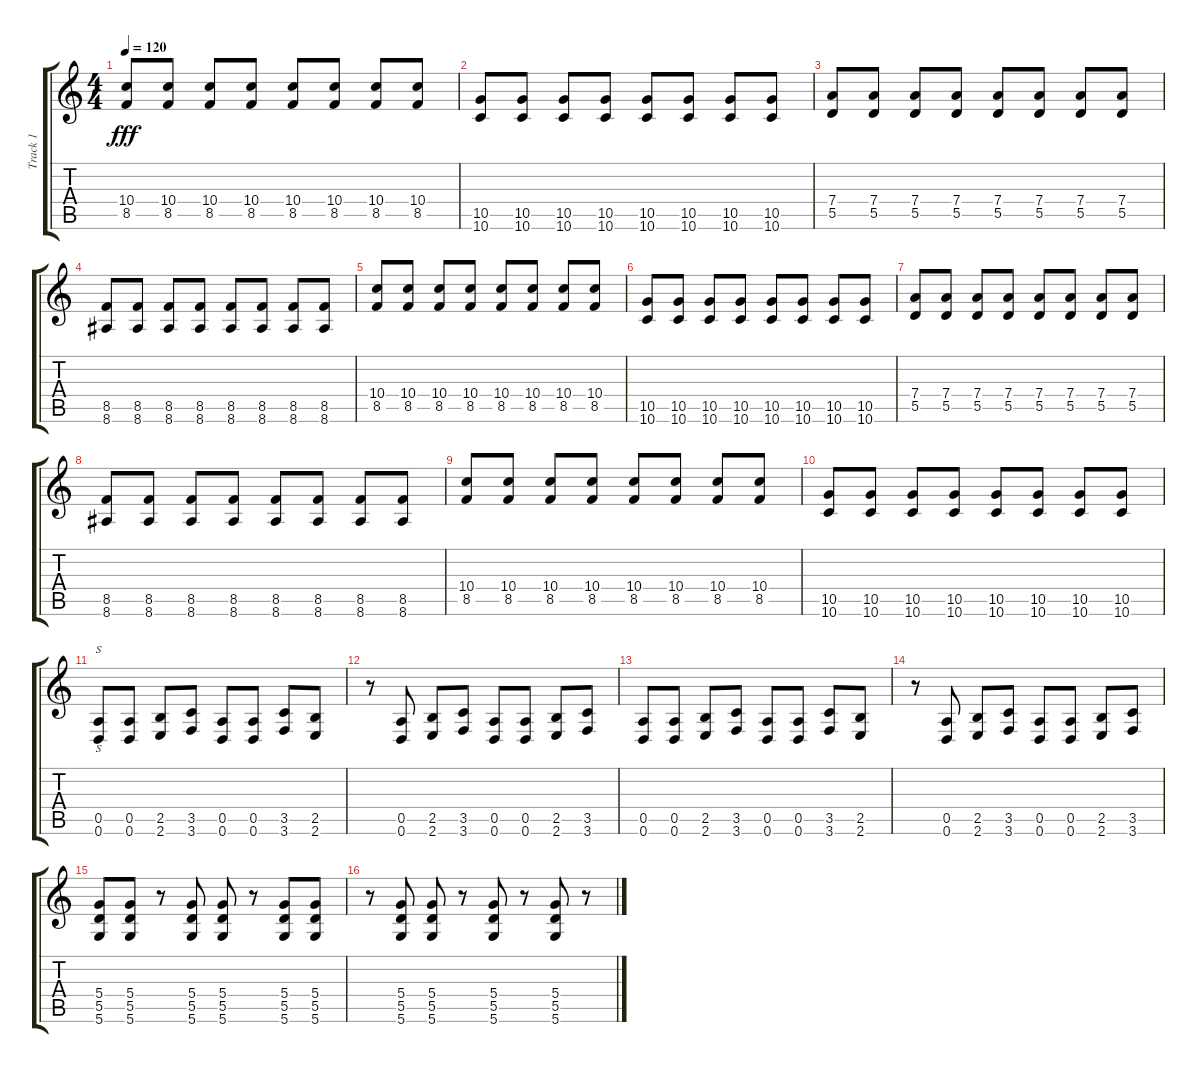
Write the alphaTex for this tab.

\track ("Track 1" "Track 1") {instrument distortionguitar}
\staff {score tabs}
\tuning (E4 B3 G3 D3 A2 D2) {hide}
\ts (4 4)
\tempo 120
\clef g2
\ks c
(10.4 8.5).8{dy fff} (10.4 8.5).8 (10.4 8.5).8 (10.4 8.5).8 (10.4 8.5).8 (10.4 8.5).8 (10.4 8.5).8 (10.4 8.5).8 |
(10.5 10.6).8 (10.5 10.6).8 (10.5 10.6).8 (10.5 10.6).8 (10.5 10.6).8 (10.5 10.6).8 (10.5 10.6).8 (10.5 10.6).8 |
(7.4 5.5).8{volume 12} (7.4 5.5).8 (7.4 5.5).8 (7.4 5.5).8 (7.4 5.5).8 (7.4 5.5).8 (7.4 5.5).8 (7.4 5.5).8 |
(8.5 8.6).8 (8.5 8.6).8 (8.5 8.6).8 (8.5 8.6).8 (8.5 8.6).8 (8.5 8.6).8 (8.5 8.6).8 (8.5 8.6).8 |
(10.4 8.5).8 (10.4 8.5).8 (10.4 8.5).8 (10.4 8.5).8 (10.4 8.5).8 (10.4 8.5).8 (10.4 8.5).8 (10.4 8.5).8 |
(10.5 10.6).8 (10.5 10.6).8 (10.5 10.6).8 (10.5 10.6).8 (10.5 10.6).8 (10.5 10.6).8 (10.5 10.6).8 (10.5 10.6).8 |
(7.4 5.5).8 (7.4 5.5).8 (7.4 5.5).8 (7.4 5.5).8 (7.4 5.5).8 (7.4 5.5).8 (7.4 5.5).8 (7.4 5.5).8 |
(8.5 8.6).8 (8.5 8.6).8 (8.5 8.6).8 (8.5 8.6).8 (8.5 8.6).8 (8.5 8.6).8 (8.5 8.6).8 (8.5 8.6).8 |
(10.4 8.5).8 (10.4 8.5).8 (10.4 8.5).8 (10.4 8.5).8 (10.4 8.5).8 (10.4 8.5).8 (10.4 8.5).8 (10.4 8.5).8 |
(10.5 10.6).8 (10.5 10.6).8 (10.5 10.6).8 (10.5 10.6).8 (10.5 10.6).8 (10.5 10.6).8 (10.5 10.6).8 (10.5 10.6).8 |
(0.5 0.6).8{s} (0.5 0.6).8 (2.5 2.6).8 (3.5 3.6).8 (0.5 0.6).8 (0.5 0.6).8 (3.5 3.6).8 (2.5 2.6).8 |
r.8 (0.5 0.6).8 (2.5 2.6).8 (3.5 3.6).8 (0.5 0.6).8 (0.5 0.6).8 (2.5 2.6).8 (3.5 3.6).8 |
(0.5 0.6).8 (0.5 0.6).8 (2.5 2.6).8 (3.5 3.6).8 (0.5 0.6).8 (0.5 0.6).8 (3.5 3.6).8 (2.5 2.6).8 |
r.8 (0.5 0.6).8 (2.5 2.6).8 (3.5 3.6).8 (0.5 0.6).8 (0.5 0.6).8 (2.5 2.6).8 (3.5 3.6).8 |
(5.4 5.5 5.6).8 (5.4 5.5 5.6).8 r.8 (5.4 5.5 5.6).8 (5.4 5.5 5.6).8 r.8 (5.4 5.5 5.6).8 (5.4 5.5 5.6).8 |
r.8 (5.4 5.5 5.6).8 (5.4 5.5 5.6).8 r.8 (5.4 5.5 5.6).8 r.8 (5.4 5.5 5.6).8 r.8
